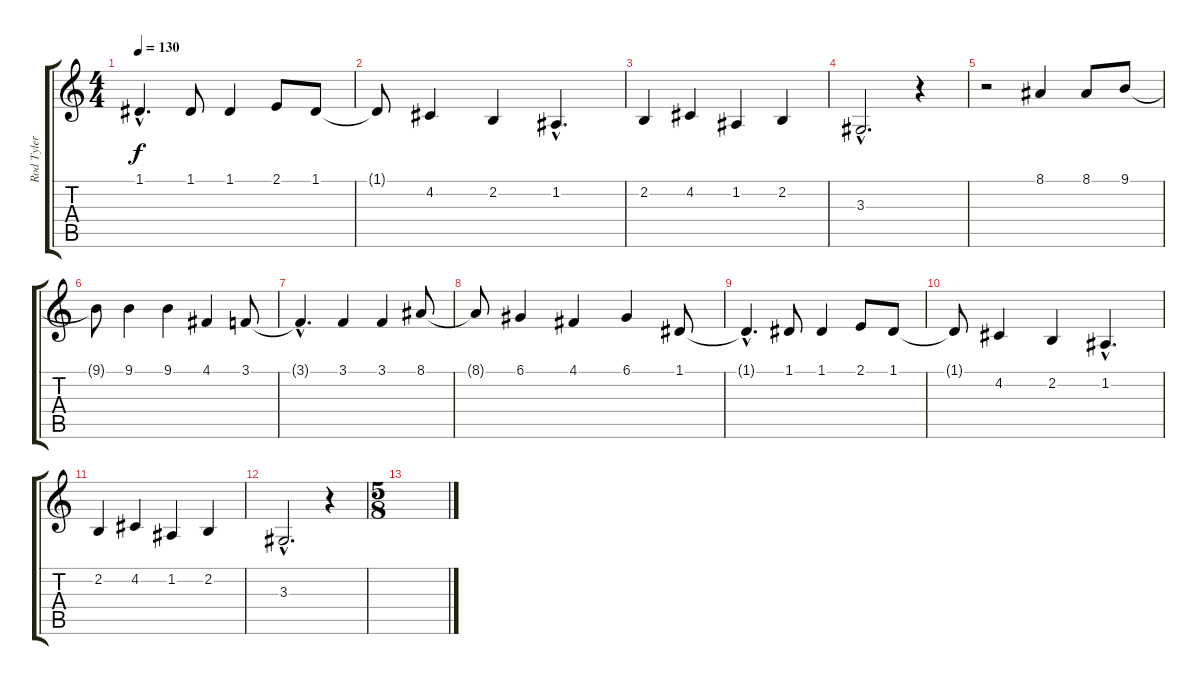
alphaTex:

\track ("Rod Tyler - Vocals" "Rod Tyler ") {instrument flute}
\staff {score tabs}
\tuning (D4 A3 F3 C3 G2 D2) {hide}
\ts (4 4)
\tempo 130
\clef g2
\ks c
1.1{hac t}.4{d dy f} 1.1.8 1.1.4 2.1.8 1.1.8 |
1.1{t}.8 4.2.4 2.2.4 1.2{hac}.4{d} |
2.2.4 4.2.4 1.2.4 2.2.4 |
3.3{hac}.2{d} r.4 |
r.2 8.1.4 8.1.8 9.1.8 |
9.1{t}.8 9.1.4 9.1.4 4.1.4 3.1.8 |
3.1{hac t}.4{d} 3.1.4 3.1.4 8.1.8 |
8.1{t}.8 6.1.4 4.1.4 6.1.4 1.1.8 |
1.1{hac t}.4{d} 1.1.8 1.1.4 2.1.8 1.1.8 |
1.1{t}.8 4.2.4 2.2.4 1.2{hac}.4{d} |
2.2.4 4.2.4 1.2.4 2.2.4 |
3.3{hac}.2{d} r.4 |
\ts (5 8)
